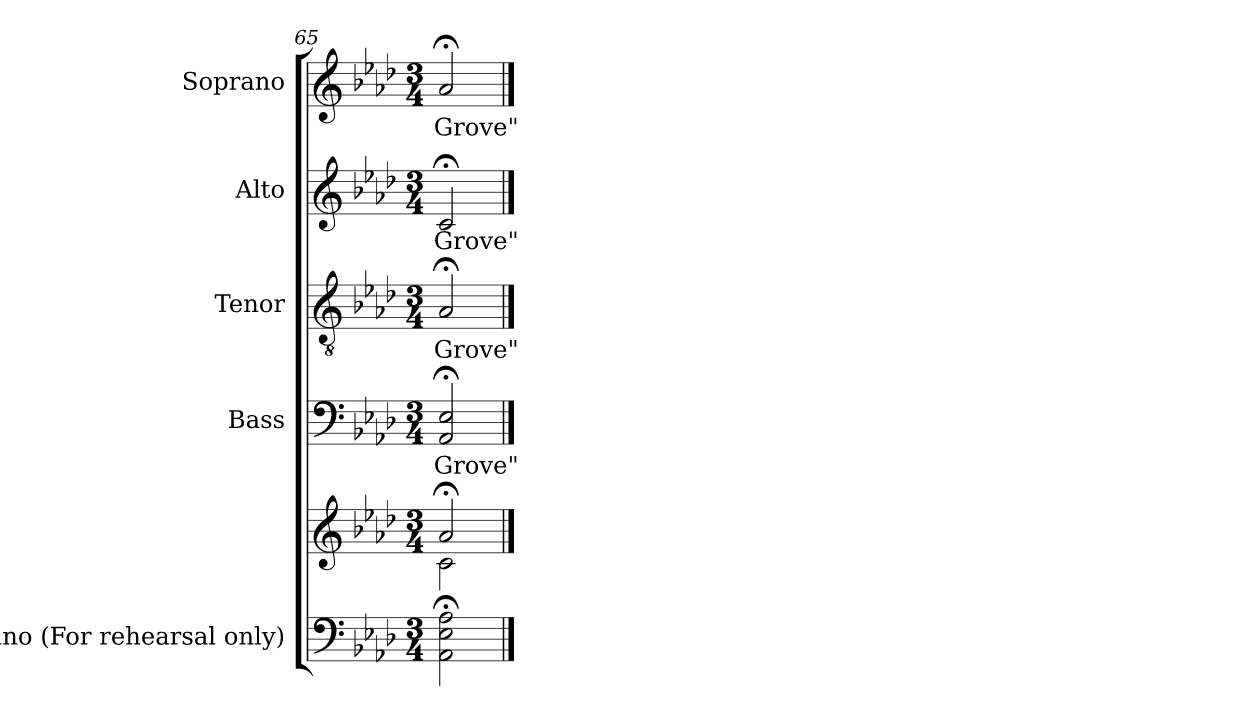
**kern	**kern	**kern	**text	**kern	**text	**kern	**text	**kern	**text
*part5	*part5	*part4	*part4	*part3	*part3	*part2	*part2	*part1	*part1
*staff6	*staff5	*staff4	*staff4	*staff3	*staff3	*staff2	*staff2	*staff1	*staff1
*I"Piano (For rehearsal only)	*	*I"Bass	*	*I"Tenor	*	*I"Alto	*	*I"Soprano	*
*I'Pno.	*	*I'B.	*	*I'T.	*	*I'A.	*	*I'S.	*
*clefF4	*clefG2	*clefF4	*	*clefGv2	*	*clefG2	*	*clefG2	*
*	*	*	*	*ITrd7c12	*	*	*	*	*
*k[b-e-a-d-]	*k[b-e-a-d-]	*k[b-e-a-d-]	*	*k[b-e-a-d-]	*	*k[b-e-a-d-]	*	*k[b-e-a-d-]	*
*A-:	*A-:	*A-:	*	*A-:	*	*A-:	*	*A-:	*
*M3/4	*M3/4	*M3/4	*	*M3/4	*	*M3/4	*	*M3/4	*
=65	=65	=65	=65	=65	=65	=65	=65	=65	=65
*	*^	*	*	*	*	*	*	*	*
!	!	!	!	!LO:LY:b:color=#000000	!	!	!	!	!	!
!	!	!	!	!	!	!LO:LY:b:color=#000000	!	!	!	!
!	!	!	!	!	!	!	!	!LO:LY:b:color=#000000	!	!
!	!	!	!	!	!	!	!	!	!	!LO:LY:b:color=#000000
2AA-i\; 2E-i; 2A-i;	2a-;i/	2ci\	2AA-i/; 2E-i;	Grove"	2AA-;i/	Grove"	2c;i/	Grove"	2a-;i/	Grove"
*	*v	*v	*	*	*	*	*	*	*	*
==	==	==	==	==	==	==	==	==	==
*-	*-	*-	*-	*-	*-	*-	*-	*-	*-
